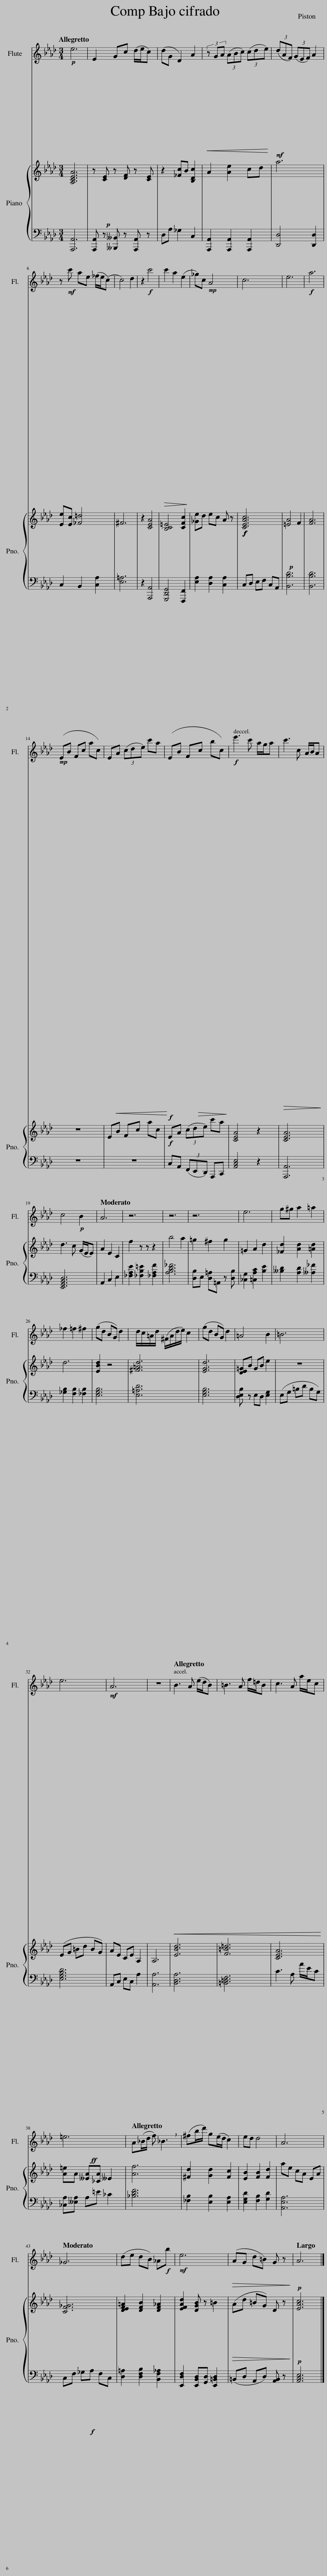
X:1
%%score 1 { 2 | 3 }
L:1/8
Q:1/4=120
M:3/4
I:linebreak $
K:Ab
V:1 treble
V:2 treble
V:3 bass
V:1
!p! e6 | E2 Gc (d/e/c) | (dG D2) A2 |!<(! (3z GA (3(ABc) (3(cde)!<)! |!mf! (3(dAF) (3(GEF) A2 |$ %5
 z!mf! c' ae (_f/e/(c) | c4) d2 | z2!f! c'4 |!>(! c'2 a2 (e2!>)! | _g)c!mp! A4 | %10
 c6 | e6 |!f! a6 |$!mp! (EB Fc ac) | E!<(!A (3(cde) c'a!<)! | %15
!f! (EB F!>(!c b!>)!c) |!f! e'3 c' a/g/a |!>(! c'3 c A/B/A!>)! |$ c4!p! B2 |[Q:1/4=100] A6 | %20
 z6 | z6 | z6 | e6 | g^g a2 =a2 |$ %25
 _f2 =f2 ^f2 | (gd BG) d2 | d/c/=A/d/ (^F/A/d/e/) c2 | (gd BG) d2 | =A4 B2 | %30
 =B6 |$ e6 |!mf! A6 | z6 |[Q:1/4=120]!<(! B3 A (e/d/B) | %35
 =B3 A f/=d/B | c3 A a/e/c!<)! |$!ff! =e6 |[Q:1/4=120] A(_B/d/ f) !breath!_B3 | (^fb/d'/) g(e/d/ c2) | %40
 ed d4 | A6 |$[Q:1/4=100] _G6 | (de dB) _A!f!b |!mf! e6 | %45
!>(! (AG d=B) G z!>)! |!p![Q:1/4=48] A6 |] %47
V:2
!p! [A,CEA]6 | z [CE] z [DF] z [CE] | z2 [_Fc]B [B,Dc]2 | A2 [Ae]2 cd | a6 |$ %5
 [Ee][Ec] [_F=d]4 | ^F6 | z2 [CEA]4 | [B,C=E]4 [CFc]2 | [_Ge]d ec A z | %10
!f!!f!!f!!f! [CEAc]6 |!p! [=EA]4 F2 | [FA]6 |$ z6 | EB Fc ac | %15
!f! EA (3(cde) c'a | [CEA]4 z2 | [CEA]6 |$ d3 c (G/E/E) | A2 E2 C2 | %20
 f2 z z z2 | b4 a2 | =g2 ^f2 g2 | =G2 A2 d2 | [_Fd]2 [Ad]2 [=Ad]2 |$ %25
 d6 | [EBd]2 z4 | [^F=Ad]6 | [EGd]6 | [DE=G]B GB e2 | %30
 z6 |$ (EG =Bd BG) | AE CE A,2 | A,6 | [EBd]6 | %35
 [F=B=d]6 | [CEA]6 |$ [A=e]A [__EA][_CA] __E2 | [Af]6 | [^Fd]2 [Gd]2 [Fc]2 | %40
 [EB]2 [FB]2 [Fd]2 | ae cA EA |$ [CF_G]6 | [DEF=A]2 [DFB]2 [DF_A]2 | [EFAd]2 [DGB] z =B2 | %45
!>(! (Ad =BG) D z!>)! |!p! [EAc]6 |] %47
V:3
 [A,,,A,,]6 | [A,,,A,,] z [__B,,,__B,,] z [A,,,A,,] z | D,A, _G,2 C,2 | [A,,,A,,]2 [A,,,A,,]2 [A,,,A,,]2 | [D,,D,]4 [D,,D,]2 |$ %5
 C,2 B,,2 [C,A,]2 | [E,=A,]6 | z2 [A,,,A,,]4 | [G,,,D,,G,,]4 [F,,,F,,]2 | [E,A,]2 [D,A,]2 [C,A,]2 | %10
 C,D, E,F, C,A,, | [B,,B,D]6 | [B,,B,D]6 |$ z6 | z6 | %15
 C,A,, (3(F,,E,,D,,) A,,,C,, | [A,,C,E,]4 z2 | [A,,,A,,]6 |$ [E,,G,,B,,D,]6 | A,,2 C,2 E,2 | %20
 [_F,A,E]2 [_F,B,=E]2 [_F,A,F]2 | [A,B,D_F]6 | [D,B,]E, [D,=A,]=A,, z [D,B,] | [_C,G,]2 [=C,A,C]2 [B,E]2 | [__B,D]2 [A,D]2 [__A,_F]2 |$ %25
 [_G,B,]2 [F,B,]2 [_F,B,]2 | [E,G,B,]6 | [E,=A,D]6 | [E,G,B,]6 | [D,E,B,] z E,D, [E,G,]2 | %30
 (E,G, =B,D B,G,) |$ [E,G,B,D]6 | A,,C, E,C, A,2 | [A,,A,]6 | [B,,D,A,]6 | %35
 [=B,,=D,F,]6 | C3 A, A/E/C |$ [_C,A,][__E,A,] A,=E _C2 | [_B,DF]6 | [_F,B,]2 [E,B,]2 [E,A,]2 | %40
 [E,G,D]2 [F,B,]2 [G,D]2 | [A,,E,A,]6 |$!f! C,F, _G,A, F,C, | [D,=A,]2 [D,F,B,]2 [B,,F,_A,]2 | [E,,D,F,]2 [E,,B,,D,][G,,D,] [E,,=B,,D,]2 | %45
 (=B,,D, A,,D,) [A,,B,,] z | [A,,C,E,]6 |] %47
